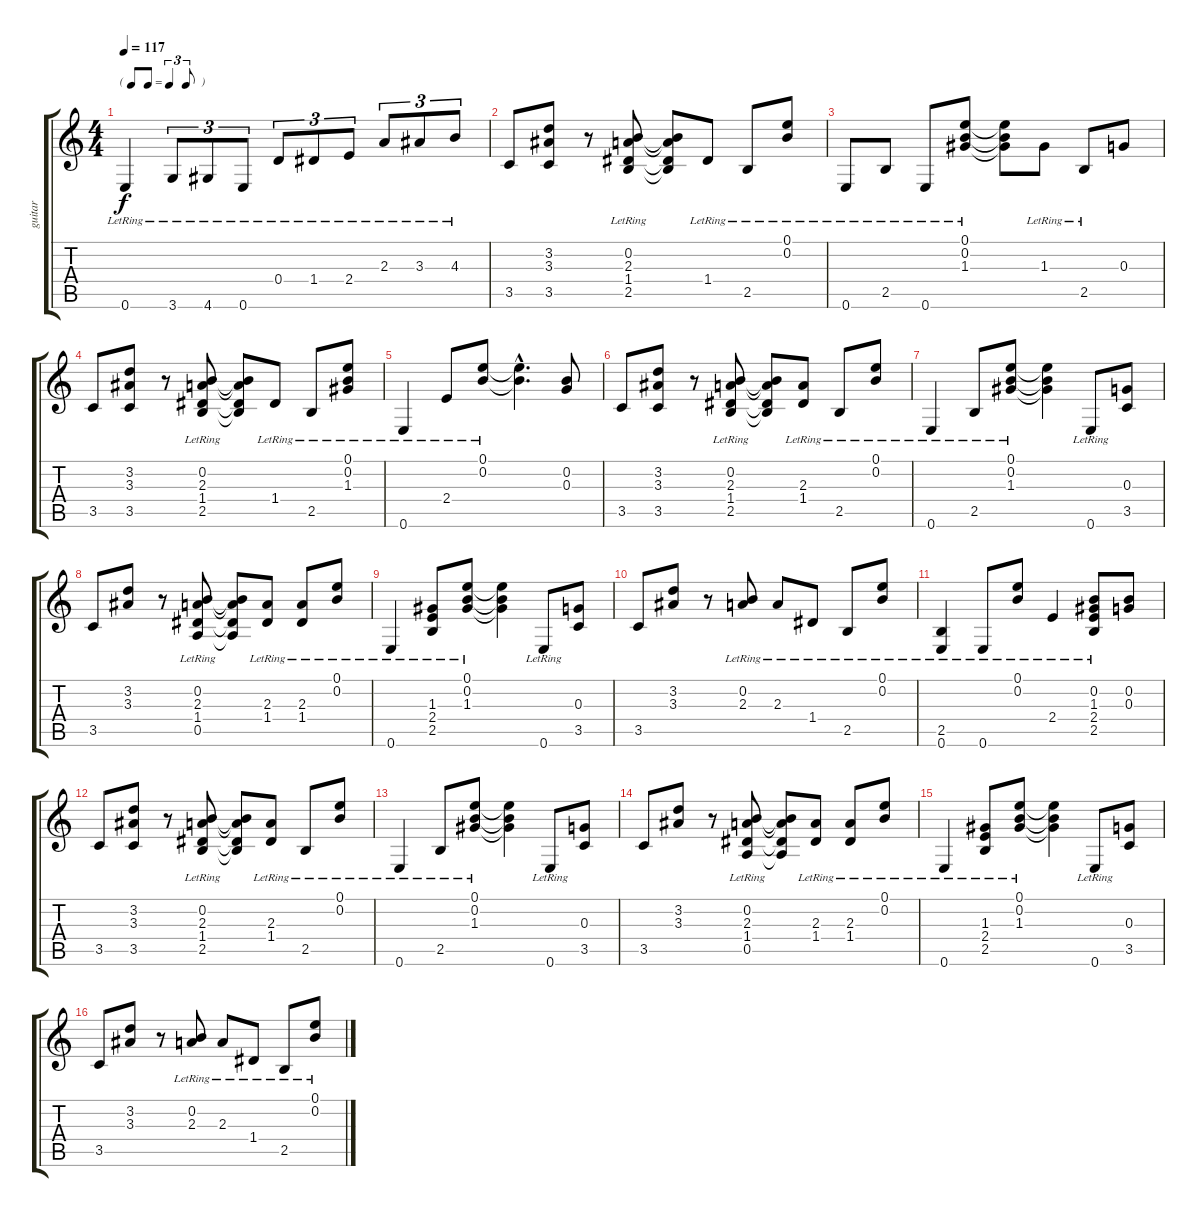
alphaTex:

\track ("guitar " "guitar ") {instrument electricguitarjazz}
\staff {score tabs}
\tuning (E4 B3 G3 D3 A2 E2) {hide}
\ts (4 4)
\tf triplet8th
\tempo 117
\clef g2
\ks c
0.6{lr}.4{dy f} 3.6{lr}.8{tu (3 2)} 4.6{lr}.8{tu (3 2)} 0.6{lr}.8{tu (3 2)} 0.4{lr}.8{tu (3 2)} 1.4{lr}.8{tu (3 2)} 2.4{lr}.8{tu (3 2)} 2.3{lr}.8{tu (3 2)} 3.3{lr}.8{tu (3 2)} 4.3{lr}.8{tu (3 2)} |
3.5.8 (3.2 3.3 3.5).8 r.8 (0.2{lr} 2.3{lr} 1.4{lr} 2.5{lr}).8 (0.2{t} 2.3{t} 1.4{t} 2.5{t}).8 1.4{lr}.8 2.5{lr}.8 (0.1{lr} 0.2{lr}).8 |
0.6{lr}.8 2.5{lr}.8 0.6{lr}.8 (0.1{lr} 0.2{lr} 1.3{lr}).8 (0.1{t} 0.2{t} 1.3{t}).8 1.3{lr}.8 2.5{lr}.8 0.3.8 |
3.5.8 (3.2 3.3 3.5).8 r.8 (0.2{lr} 2.3{lr} 1.4{lr} 2.5{lr}).8 (0.2{t} 2.3{t} 1.4{t} 2.5{t}).8 1.4{lr}.8 2.5{lr}.8 (0.1{lr} 0.2{lr} 1.3{lr}).8 |
0.6{lr}.4 2.4{lr}.8 (0.1{lr} 0.2{lr}).8 (0.1{hac t} 0.2{hac t}).4{d} (0.2 0.3).8 |
3.5.8 (3.2 3.3 3.5).8 r.8 (0.2{lr} 2.3{lr} 1.4{lr} 2.5{lr}).8 (0.2{t} 2.3{t} 1.4{t} 2.5{t}).8 (2.3{lr} 1.4{lr}).8 2.5{lr}.8 (0.1{lr} 0.2{lr}).8 |
0.6{lr}.4 2.5{lr}.8 (0.1{lr} 0.2{lr} 1.3{lr}).8 (0.1{t} 0.2{t} 1.3{t}).4 0.6{lr}.8 (0.3 3.5).8 |
3.5.8 (3.2 3.3).8 r.8 (0.2{lr} 2.3{lr} 1.4{lr} 0.5{lr}).8 (0.2{t} 2.3{t} 1.4{t} 0.5{t}).8 (2.3{lr} 1.4{lr}).8 (2.3{lr} 1.4{lr}).8 (0.1{lr} 0.2{lr}).8 |
0.6{lr}.4 (1.3{lr} 2.4{lr} 2.5{lr}).8 (0.1{lr} 0.2{lr} 1.3{lr}).8 (0.1{t} 0.2{t} 1.3{t}).4 0.6{lr}.8 (0.3 3.5).8 |
3.5.8 (3.2 3.3).8 r.8 (0.2{lr} 2.3{lr}).8 2.3{lr}.8 1.4{lr}.8 2.5{lr}.8 (0.1{lr} 0.2{lr}).8 |
(2.5{lr} 0.6{lr}).4 0.6{lr}.8 (0.1{lr} 0.2{lr}).8 2.4{lr}.4 (0.2{lr} 1.3{lr} 2.4{lr} 2.5{lr}).8 (0.2 0.3).8 |
3.5.8 (3.2 3.3 3.5).8 r.8 (0.2{lr} 2.3{lr} 1.4{lr} 2.5{lr}).8 (0.2{t} 2.3{t} 1.4{t} 2.5{t}).8 (2.3{lr} 1.4{lr}).8 2.5{lr}.8 (0.1{lr} 0.2{lr}).8 |
0.6{lr}.4 2.5{lr}.8 (0.1{lr} 0.2{lr} 1.3{lr}).8 (0.1{t} 0.2{t} 1.3{t}).4 0.6{lr}.8 (0.3 3.5).8 |
3.5.8 (3.2 3.3).8 r.8 (0.2{lr} 2.3{lr} 1.4{lr} 0.5{lr}).8 (0.2{t} 2.3{t} 1.4{t} 0.5{t}).8 (2.3{lr} 1.4{lr}).8 (2.3{lr} 1.4{lr}).8 (0.1{lr} 0.2{lr}).8 |
0.6{lr}.4 (1.3{lr} 2.4{lr} 2.5{lr}).8 (0.1{lr} 0.2{lr} 1.3{lr}).8 (0.1{t} 0.2{t} 1.3{t}).4 0.6{lr}.8 (0.3 3.5).8 |
3.5.8 (3.2 3.3).8 r.8 (0.2{lr} 2.3{lr}).8 2.3{lr}.8 1.4{lr}.8 2.5{lr}.8 (0.1{lr} 0.2{lr}).8
